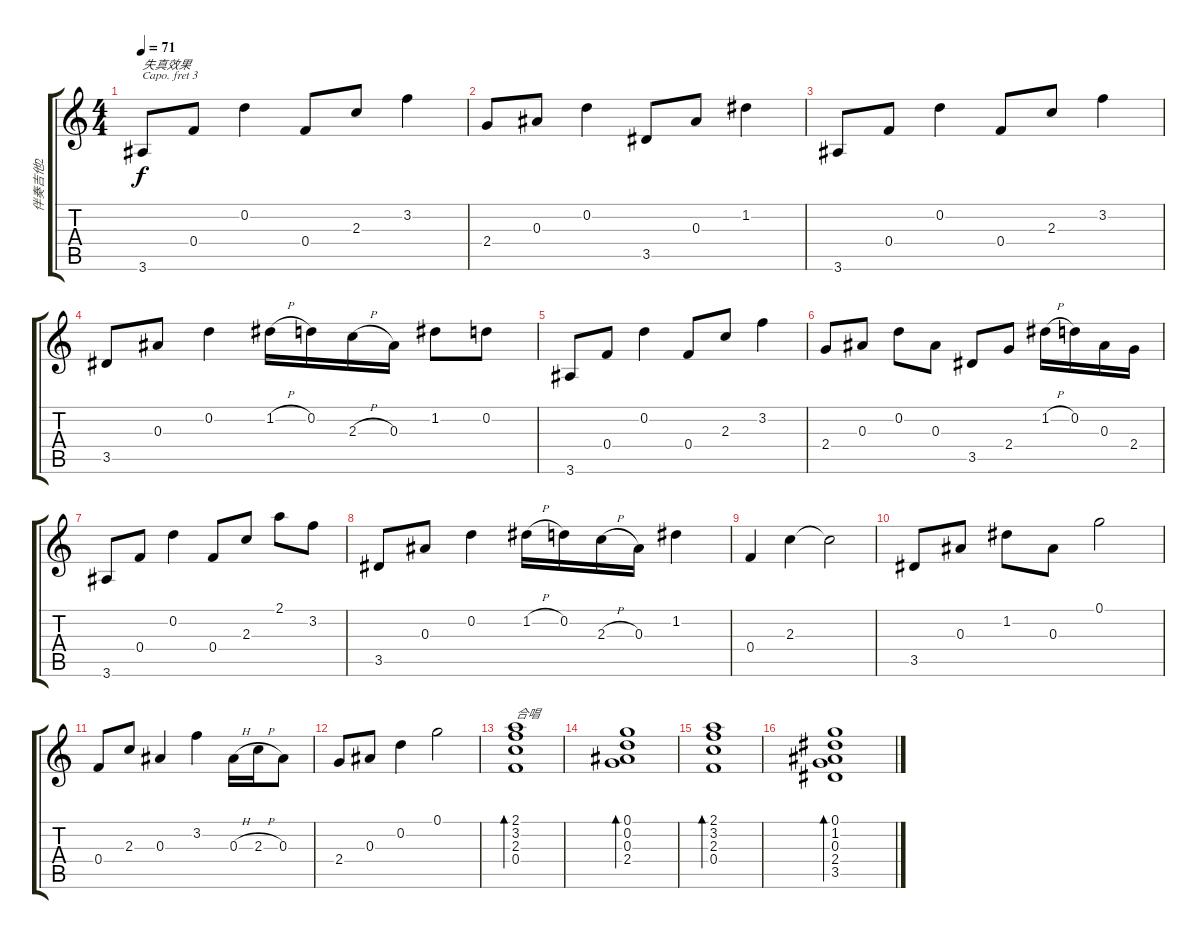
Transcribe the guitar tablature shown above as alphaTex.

\track ("伴奏吉他2" "伴奏吉他2") {instrument overdrivenguitar}
\staff {score tabs}
\capo 3
\tuning (E4 B3 G3 D3 A2 E2) {hide}
\ts (4 4)
\tempo 71
\clef g2
\ks c
3.6.8{txt "失真效果" dy f volume 8 instrument overdrivenguitar} 0.4.8 0.2.4 0.4.8 2.3.8 3.2.4 |
2.4.8 0.3.8 0.2.4 3.5.8 0.3.8 1.2.4 |
3.6.8 0.4.8 0.2.4 0.4.8 2.3.8 3.2.4 |
3.5.8 0.3.8 0.2.4 1.2{h}.16 0.2.16 2.3{h}.16 0.3.16 1.2.8 0.2.8 |
3.6.8 0.4.8 0.2.4 0.4.8 2.3.8 3.2.4 |
2.4.8 0.3.8 0.2.8 0.3.8 3.5.8 2.4.8 1.2{h}.16 0.2.16 0.3.16 2.4.16 |
3.6.8 0.4.8 0.2.4 0.4.8 2.3.8 2.1.8 3.2.8 |
3.5.8 0.3.8 0.2.4 1.2{h}.16 0.2.16 2.3{h}.16 0.3.16 1.2.4 |
0.4.4 2.3.4 2.3{t}.2 |
3.5.8 0.3.8 1.2.8 0.3.8 0.1.2 |
0.4.8 2.3.8 0.3.4 3.2.4 0.3{h}.16 2.3{h}.16 0.3.8 |
2.4.8 0.3.8 0.2.4 0.1.2 |
(2.1 3.2 2.3 0.4).1{bd 120 txt "合唱" volume 7 instrument electricguitarmuted} |
(0.1 0.2 0.3 2.4).1{bd 120} |
(2.1 3.2 2.3 0.4).1{bd 120} |
(0.1 1.2 0.3 2.4 3.5).1{bd 120}
